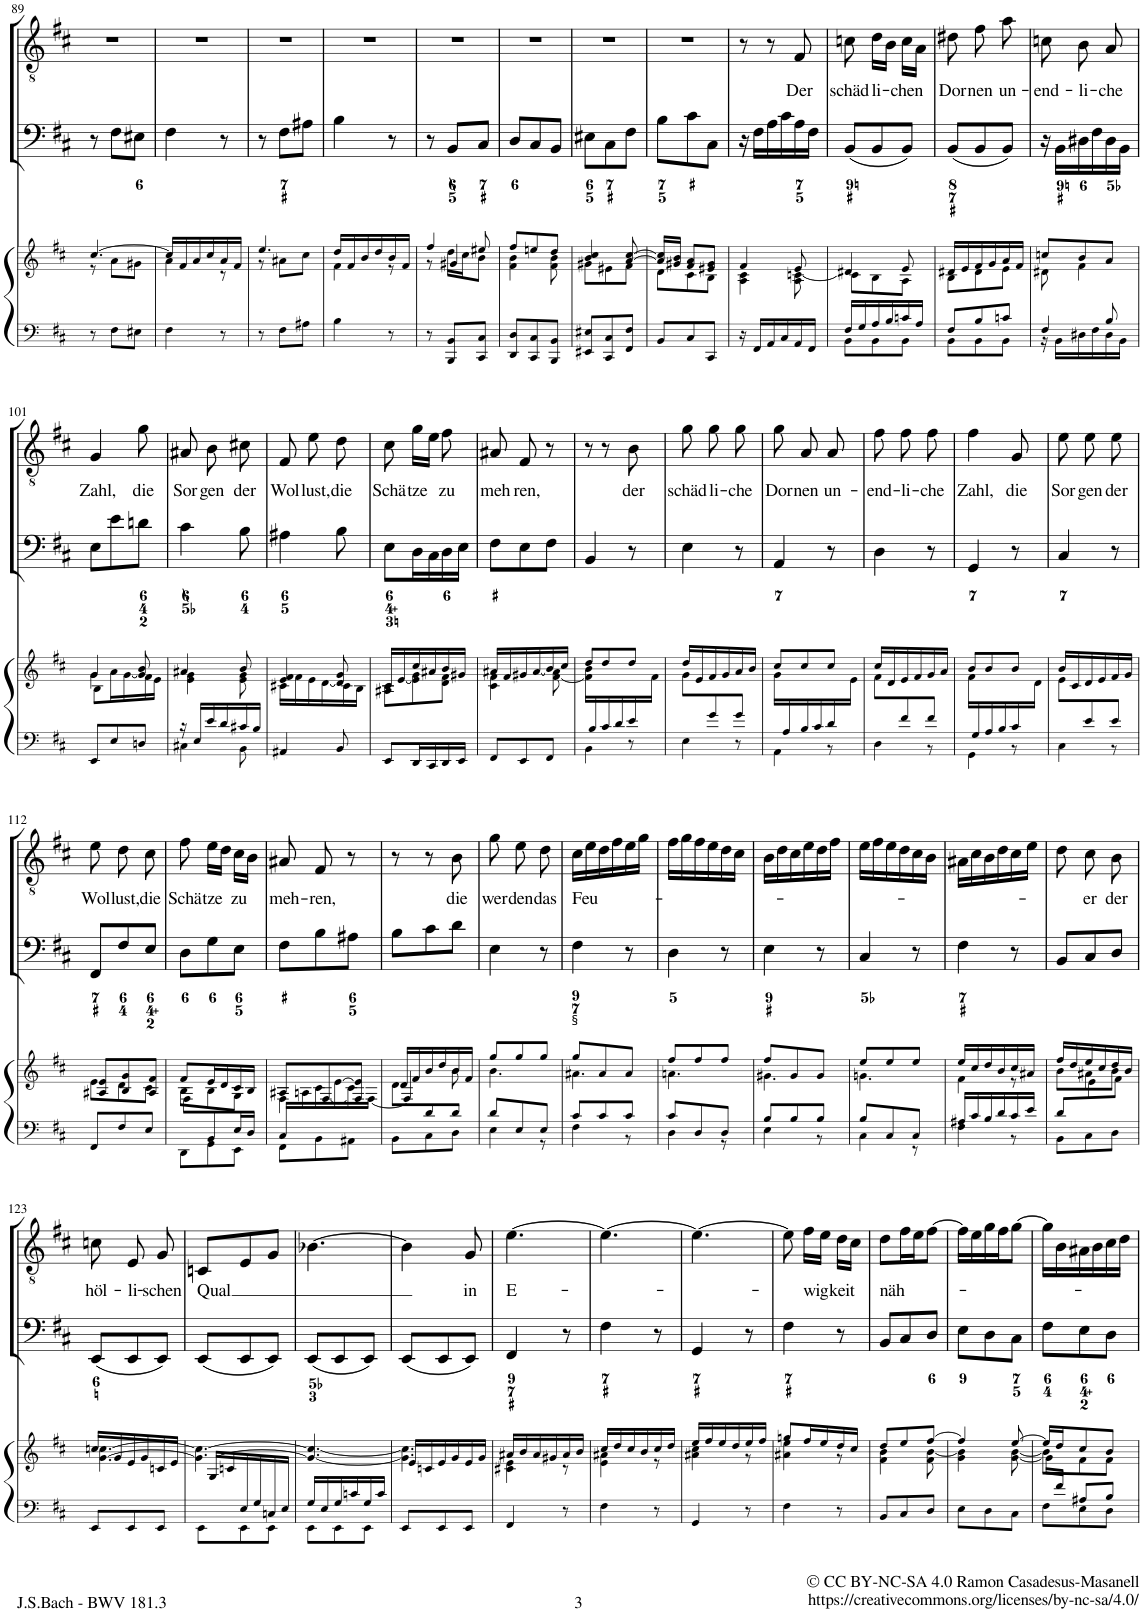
**kern	**kern	**kern	**kern	**text
*part3	*part3	*part2	*part1	*part1
*staff4	*staff3	*staff2	*staff1	*staff1
*I"Piano reduction	*	*I"Continuo	*I"Tenore	*
*I'Pno	*	*	*	*
!!LO:PB:g=z
*clefF4	*clefG2	*clefF4	*clefGv2	*
*k[f#c#]	*k[f#c#]	*k[f#c#]	*k[f#c#]	*
*M3/8	*M3/8	*M3/8	*M3/8	*
=89	=89	=89	=89	=89
*	*^	*	*	*
8r	[4.cc#/	8r	8r	4.r	.
8F#\L	.	8a\L	8F#\L	.	.
8E#X\J	.	8g#X\J	8E#X\J	.	.
=90	=90	=90	=90	=90	=90
4F#\	16cc#/LL]	4a\	4F#\	4.r	.
.	16f#/	.	.	.	.
.	16a/	.	.	.	.
.	16cc#/	.	.	.	.
8r	16a/	8r	8r	.	.
.	16f#/JJ	.	.	.	.
=91	=91	=91	=91	=91	=91
8r	4.ee/	8r	8r	4.r	.
8F#\L	.	8a#X\L	8F#\L	.	.
8A#X\J	.	8cc#\J	8A#X\J	.	.
=92	=92	=92	=92	=92	=92
4B\	16dd/LL	4f#\	4B\	4.r	.
.	16f#/	.	.	.	.
.	16b/	.	.	.	.
.	16dd/	.	.	.	.
8r	16b/	8r	8r	.	.
.	16f#/JJ	.	.	.	.
=93	=93	=93	=93	=93	=93
*	*	*^	*	*	*
8r	4ff#/	8r	8ryy	8r	4.r	.
8BBB/ 8BB/L	.	16dd\LL	4g#X/	8BB/L	.	.
.	.	16cc#\J	.	.	.	.
8CC#/ 8C#/J	8ee#X/	8b\J	.	8C#/J	.	.
*	*	*v	*v	*	*	*
=94	=94	=94	=94	=94	=94
8DD/ 8D/L	8ff#/L	4f#\ 4b\	8D/L	4.r	.
8CC#/ 8C#/	8een/	.	8C#/	.	.
8BBB/ 8BB/J	8dd/J	8f#\ 8b\	8BB/J	.	.
=95	=95	=95	=95	=95	=95
8EE#X/ 8E#X/L	4b/ 4cc#/	8g#X\L	8E#X\L	4.r	.
8CC#/ 8C#/	.	8e#X\	8C#\	.	.
8FF#/ 8F#/J	[8a/ [8cc#/	8f#\J	8F#\J	.	.
=96	=96	=96	=96	=96	=96
8BB/L	16a/] 16cc#/]LL	8d\L	8B\L	4.r	.
.	16g#X/ 16b/JJ	.	.	.	.
8C#/	8f#/ 8a/L	8c#\	8c#\	.	.
8CC#/J	8e#X/ 8g#/J	8B\J	8C#\J	.	.
=97	=97	=97	=97	=97	=97
16r	4f#/	4A\ 4c#\	16r	8r	.
16FF#/LL	.	.	16F#\LL	.	.
16AA/	.	.	16A\	8r	.
16C#/	.	.	16c#\	.	.
!	!	!	!	!	!LO:LY:b
16AA/	8e/	8A\ [8cn\	16A\	8F#/	Der
16FF#/JJ	.	.	16F#\JJ	.	.
=98	=98	=98	=98	=98	=98
*^	*	*	*	*	*
!	!	!	!	!	!	!LO:LY:b
16F#/LL	8BB\L	4d#X/	8c\L]	(8BB/L	8cn\	schäd-
16G/	.	.	.	.	.	.
!	!	!	!	!	!	!LO:LY:b
16A/	8BB\	.	8B\	8BB/	16d\LL	-li-
16B/	.	.	.	.	16B\JJ	.
!	!	!	!	!	!	!LO:LY:b
16cn/	8BB\J	8e/	8A\J	8BB/J)	16c\LL	-chen
16A/JJ	.	.	.	.	16A\JJ	.
=99	=99	=99	=99	=99	=99	=99
!	!	!	!	!	!	!LO:LY:b
8F#/L	8BB\L	16d#X/LL	8B\L	(8BB/L	8d#X\	Dor-
.	.	16e/	.	.	.	.
!	!	!	!	!	!	!LO:LY:b
8B/	8BB\	16f#/	8d#\	8BB/	8f#\	-nen
.	.	16g/	.	.	.	.
!	!	!	!	!	!	!LO:LY:b
8cn/J	8BB\J	16a/	8e\J	8BB/J)	8a\	un-
.	.	16f#/JJ	.	.	.	.
=100	=100	=100	=100	=100	=100	=100
!	!	!	!	!	!	!LO:LY:b
4F#/	16r	8ccn/L	8d#X\	16r	8cn\	-end-
.	16BB\LL	.	.	16BB\LL	.	.
!	!	!	!	!	!	!LO:LY:b
.	16D#X\	8b/	4f#\	16D#X\	8B\	-li-
.	16F#\	.	.	16F#\	.	.
!	!	!	!	!	!	!LO:LY:b
8B/	16D#\	8a/J	.	16D#\	8A/	-che
.	16BB\JJ	.	.	16BB\JJ	.	.
!!LO:LB:g=z
=101	=101	=101	=101	=101	=101	=101
*	*	*	*^	*	*	*
!	!	!	!	!	!	!	!LO:LY:b
*v	*v	*	*	*	*	*	*
8EE/L	4g/	8B\L	4g\	8E\L	4G/	Zahl,
8E/	.	16a\L	.	8e\	.	.
.	.	[16g\	.	.	.	.
!	!	!	!	!	!	!LO:LY:b
8Dn/J	8g/] 8b/	16f#\	8ryy	8dn\J	8g\	die
.	.	16e\JJ	.	.	.	.
*	*	*v	*v	*	*	*
=102	=102	=102	=102	=102	=102
*^	*	*	*	*	*
!	!	!	!	!	!	!LO:LY:b
16r	4C#X\	4a#X/	4e\ 4g\	4c#\	8A#X/	Sor-
16E/LL	.	.	.	.	.	.
!	!	!	!	!	!	!LO:LY:b
16e/	.	.	.	.	8B\	-gen
16d/	.	.	.	.	.	.
!	!	!	!	!	!	!LO:LY:b
16c#X/	8BB\	8b/	8e\ 8g\	8B\	8c#X\	der
16B/JJ	.	.	.	.	.	.
*v	*v	*	*	*	*	*
=103	=103	=103	=103	=103	=103
!	!	!	!	!	!LO:LY:b
4AA#X/	4e/ 4f#/	16c#X\LL	4A#X\	8F#/	Wol-
.	.	16f#\	.	.	.
!	!	!	!	!	!LO:LY:b
.	.	16e\	.	8e\	-lust,
.	.	[16d\	.	.	.
!	!	!	!	!	!LO:LY:b
8BB/	8d/] 8g/	16c#\	8B\	8d\	die
.	.	16B\JJ	.	.	.
=104	=104	=104	=104	=104	=104
!	!	!	!	!	!LO:LY:b
8EE/L	16c#/LL	8A#X\ 8c#\L	8E\L	8c#\	Schä-
.	[<16e/	.	.	.	.
!	!	!	!	!	!LO:LY:b
16DD/L	16cc#/	8e\] 8g\	16D\L	16g\LL	-tze
16CC#/	16a#X/	.	16C#\	16e\JJ	.
!	!	!	!	!	!LO:LY:b
16DD/	16b/	8d\ 8f#\J	16D\	8f#\	zu
16EE/JJ	16g#X/JJ	.	16E\JJ	.	.
=105	=105	=105	=105	=105	=105
!	!	!	!	!	!LO:LY:b
8FF#/L	16a#X/LL	4c#\ 4f#\	8F#\L	8A#X/	meh-
.	16f#/	.	.	.	.
!	!	!	!	!	!LO:LY:b
8EE/	16g#X/	.	8E\	8F#/	-ren,
.	[<16a#/	.	.	.	.
8FF#/J	16b/	[8f#\ 8a#\]	8F#\J	8r	.
.	16cc#/JJ	.	.	.	.
=106	=106	=106	=106	=106	=106
*^	*	*	*	*	*
16ryy	4BB\	8dd/L	16f#\] 16b\LL	4BB/	8r	.
16B/	.	.	4ryy	.	.	.
16c#/	.	8dd/	.	.	8r	.
16d/	.	.	.	.	.	.
!	!	!	!	!	!	!LO:LY:b
16e/	8r	8dd/J	.	8r	8B\	der
16ryy	.	.	16f#\JJ	.	.	.
=107	=107	=107	=107	=107	=107	=107
!	!	!	!	!	!	!LO:LY:b
8ryy	4E\	16dd/LL	8g\L	4E\	8g\	schäd-
.	.	16e/	.	.	.	.
!	!	!	!	!	!	!LO:LY:b
8g/	.	16f#/	4ryy	.	8g\	-li-
.	.	16g/	.	.	.	.
!	!	!	!	!	!	!LO:LY:b
8g/J	8r	16a/	.	8r	8g\	-che
.	.	16b/JJ	.	.	.	.
=108	=108	=108	=108	=108	=108	=108
!	!	!	!	!	!	!LO:LY:b
16ryy	4AA\	8cc#/L	16g\LL	4AA/	8g\	Dor-
16A/	.	.	4ryy	.	.	.
!	!	!	!	!	!	!LO:LY:b
16B/	.	8cc#/	.	.	8A/	-nen
16c#/	.	.	.	.	.	.
!	!	!	!	!	!	!LO:LY:b
16d/	8r	8cc#/J	.	8r	8A/	un-
16ryy	.	.	16e\JJ	.	.	.
=109	=109	=109	=109	=109	=109	=109
!	!	!	!	!	!	!LO:LY:b
8ryy	4D\	16cc#/LL	8f#\L	4D\	8f#\	-end-
.	.	16d/	.	.	.	.
!	!	!	!	!	!	!LO:LY:b
8f#/	.	16e/	4ryy	.	8f#\	-li-
.	.	16f#/	.	.	.	.
!	!	!	!	!	!	!LO:LY:b
8f#/J	8r	16g/	.	8r	8f#\	-che
.	.	16a/JJ	.	.	.	.
=110	=110	=110	=110	=110	=110	=110
!	!	!	!	!	!	!LO:LY:b
16ryy	4GG\	8b/L	16f#\LL	4GG/	4f#\	Zahl,
16G/	.	.	4ryy	.	.	.
16A/	.	8b/	.	.	.	.
16B/	.	.	.	.	.	.
!	!	!	!	!	!	!LO:LY:b
16c#/	8r	8b/J	.	8r	8G/	die
16ryy	.	.	16d\JJ	.	.	.
=111	=111	=111	=111	=111	=111	=111
!	!	!	!	!	!	!LO:LY:b
8ryy	4C#\	16b/LL	8e\L	4C#/	8e\	Sor-
.	.	16c#/	.	.	.	.
!	!	!	!	!	!	!LO:LY:b
8e/	.	16d/	4ryy	.	8e\	-gen
.	.	16e/	.	.	.	.
!	!	!	!	!	!	!LO:LY:b
8e/J	8r	16f#/	.	8r	8e\	der
.	.	16g/JJ	.	.	.	.
*v	*v	*	*	*	*	*
!!LO:LB:g=z
=112	=112	=112	=112	=112	=112
!	!	!	!	!	!LO:LY:b
8FF#/L	8A#X/ 8e/L	8e\L	8FF#/L	8e\	Wol-
!	!	!	!	!	!LO:LY:b
8F#/	8B/ 8g/	8d\	8F#/	8d\	-lust,
!	!	!	!	!	!LO:LY:b
8E/J	8A#/ 8f#/J	8c#\J	8E/J	8c#\	die
=113	=113	=113	=113	=113	=113
*^	*	*^	*	*	*
!	!	!	!	!	!	!	!LO:LY:b
8ryy	8DD\L	8f#/L	8B\L	8F#\L	8D\L	8f#\	Schä-
!	!	!	!	!	!	!	!LO:LY:b
8BB/	8GG\	16e/L	8B\	4ryy	8G\	16e\LL	-tze
.	.	16d/	.	.	.	16d\JJ	.
!	!	!	!	!	!	!	!LO:LY:b
16E/L	8EE\J	16c#/	8G\J	.	8E\J	16c#\LL	zu
16D/JJ	.	16B/JJ	.	.	.	16B\JJ	.
=114	=114	=114	=114	=114	=114	=114	=114
!	!	!	!	!	!	!	!LO:LY:b
16C#/LL	8FF#\L	8A#X/L	4F#\	16ryy	8F#\L	8A#X/	meh-
4ryy	.	.	.	16An\	.	.	.
!	!	!	!	!	!	!	!LO:LY:b
.	8BB\	[<8F#/	.	16c#\	8B\	8F#/	-ren,
.	.	.	.	[>16e\	.	.	.
.	8AA#X\J	8F#/] 8e/]J	8ryy	16c#\	8A#X\J	8r	.
16ryy	.	.	.	[16F#\JJ	.	.	.
=115	=115	=115	=115	=115	=115	=115	=115
8ryy	8BB\L	16d/LL	4F#/]	8d\L	8B\L	8r	.
.	.	16f#/	.	.	.	.	.
8d/	8C#\	16b/	.	4ryy	8c#\	8r	.
.	.	16dd/	.	.	.	.	.
!	!	!	!	!	!	!	!LO:LY:b
8d/J	8D\J	16b/	8b\	.	8d\J	8B\	die
.	.	16f#/JJ	.	.	.	.	.
*	*	*	*v	*v	*	*	*
=116	=116	=116	=116	=116	=116	=116
!	!	!	!	!	!	!LO:LY:b
8d/L	4E\	8gg/L	4.b\	4E\	8g\	wer-
!	!	!	!	!	!	!LO:LY:b
8E/	.	8gg/	.	.	8e\	-den
!	!	!	!	!	!	!LO:LY:b
8E/J	8r	8gg/J	.	8r	8d\	das
=117	=117	=117	=117	=117	=117	=117
!	!	!	!	!	!	!LO:LY:b
8c#/L	4F#\	8gg/L	4.a#X\	4F#\	16c#\LL	Feu-
.	.	.	.	.	16e\	.
8c#/	.	8a#/	.	.	16d\	.
.	.	.	.	.	16f#\	.
8c#/J	8r	8a#/J	.	8r	16e\	.
.	.	.	.	.	16g\JJ	.
=118	=118	=118	=118	=118	=118	=118
8c#/L	4D\	8ff#/L	4.an\	4D\	16f#\LL	.
.	.	.	.	.	16g\	.
8D/	.	8ff#/	.	.	16f#\	.
.	.	.	.	.	16e\	.
8D/J	8r	8ff#/J	.	8r	16d\	.
.	.	.	.	.	16c#\JJ	.
=119	=119	=119	=119	=119	=119	=119
8B/L	4E\	8ff#/L	4.g#X\	4E\	16B\LL	.
.	.	.	.	.	16d\	.
8B/	.	8g#/	.	.	16c#\	.
.	.	.	.	.	16e\	.
8B/J	8r	8g#/J	.	8r	16d\	.
.	.	.	.	.	16f#\JJ	.
=120	=120	=120	=120	=120	=120	=120
8B/L	4C#\	8ee/L	4.gn\	4C#/	16e\LL	.
.	.	.	.	.	16f#\	.
8C#/	.	8ee/	.	.	16e\	.
.	.	.	.	.	16d\	.
8C#/J	8r	8ee/J	.	8r	16c#\	.
.	.	.	.	.	16B\JJ	.
=121	=121	=121	=121	=121	=121	=121
16A#X/LL	4F#\	16ee/LL	4f#\	4F#\	16A#X\LL	.
16c#/	.	16cc#/	.	.	16c#\	.
16B/	.	16dd/	.	.	16B\	.
16d/	.	16b/	.	.	16d\	.
16c#/	8r	16cc#/	8r	8r	16c#\	.
16e/JJ	.	16a#X/JJ	.	.	16e\JJ	.
=122	=122	=122	=122	=122	=122	=122
*	*	*	*^	*	*	*
8d/L	8BB\L	16ff#/LL	8b\L	8ryy	8BB/L	8d\	.
.	.	16dd/	.	.	.	.	.
!	!	!	!	!	!	!	!LO:LY:b
4ryy	8C#\	16ee/	8a#X\	8e\	8C#/	8c#\	-er
.	.	16cc#/	.	.	.	.	.
!	!	!	!	!	!	!	!LO:LY:b
.	8D\J	16dd/	8b\J	8f#\J	8D/J	8B\	der
.	.	16b/JJ	.	.	.	.	.
*v	*v	*	*	*	*	*	*
*	*	*v	*v	*	*	*
!!LO:LB:g=z
=123	=123	=123	=123	=123	=123
!	!	!	!	!	!LO:LY:b
8EE/L	16ccn/LL	[>4.g\ [>4.cc\	(8EE/L	8cn\	höl-
.	16g/	.	.	.	.
!	!	!	!	!	!LO:LY:b
8EE/	16e/	.	8EE/	8E/	-li-
.	16g/	.	.	.	.
!	!	!	!	!	!LO:LY:b
8EE/J	16cn/	.	8EE/J)	8G/	-schen
.	16e/JJ	.	.	.	.
=124	=124	=124	=124	=124	=124
*^	*	*	*	*	*
!	!	!	!	!	!	!LO:LY:b
8ryy	8EE\L	4.g\_ 4.cc\_	16G/LL	(8EE/L	8Cn/L	Qual
.	.	.	16cn/	.	.	.
16E/	8EE\	.	4ryy	8EE/	8E/	.
16G/	.	.	.	.	.	.
16Cn/	8EE\J	.	.	8EE/J)	8G/J	.
16E/JJ	.	.	.	.	.	.
*	*	*v	*v	*	*	*
=125	=125	=125	=125	=125	=125
16G/LL	8EE\L	4.g/_ 4.cc/_	(8EE/L	[4.B-X\	.
16E/	.	.	.	.	.
16G/	8EE\	.	8EE/	.	.
16cn/	.	.	.	.	.
16G/	8EE\J	.	8EE/J)	.	.
16c/JJ	.	.	.	.	.
*v	*v	*	*	*	*
=126	=126	=126	=126	=126
*	*^	*	*	*
8EE/L	16e/LL	4.g\] 4.cc\]	(8EE/L	4B-\]	.
.	16cn/	.	.	.	.
8EE/	16e/	.	8EE/	.	.
.	16g/	.	.	.	.
!	!	!	!	!	!LO:LY:b
8EE/J	16e/	.	8EE/J)	8G/	in
.	16g/JJ	.	.	.	.
=127	=127	=127	=127	=127	=127
!	!	!	!	!	!LO:LY:b
4FF#/	16a#X/LL	4c#X\ 4e\	4FF#/	[4.e\	E-
.	16b/	.	.	.	.
.	16a#/	.	.	.	.
.	16g#X/	.	.	.	.
8r	16a#/	8r	8r	.	.
.	16b/JJ	.	.	.	.
=128	=128	=128	=128	=128	=128
4F#\	16cc#/LL	4e\ 4a#X\	4F#\	4.e\_	.
.	16dd/	.	.	.	.
.	16cc#/	.	.	.	.
.	16b/	.	.	.	.
8r	16cc#/	8r	8r	.	.
.	16dd/JJ	.	.	.	.
=129	=129	=129	=129	=129	=129
4GG/	16ee/LL	4a#X\ 4cc#\	4GG/	4.e\_	.
.	16ff#/	.	.	.	.
.	16ee/	.	.	.	.
.	16dd/	.	.	.	.
8r	16ee/	8r	8r	.	.
.	16ff#/JJ	.	.	.	.
=130	=130	=130	=130	=130	=130
4F#\	8ggn/L	4a#X\ 4ee\	4F#\	8e\]	.
!	!	!	!	!	!LO:LY:b
.	16ff#/L	.	.	16f#\LL	-wig-
.	16ee/	.	.	16e\JJ	.
!	!	!	!	!	!LO:LY:b
8r	16dd/	8r	8r	16d\LL	-keit
.	16cc#/JJ	.	.	16c#\JJ	.
=131	=131	=131	=131	=131	=131
!	!	!	!	!	!LO:LY:b
8BB/L	8dd/L	4f#\ 4b\	8BB/L	8d\L	näh-
8C#/	8ee/	.	8C#/	16f#\L	.
.	.	.	.	16e\J	.
8D/J	[8ff#/J	8f#\ [8b\	8D/J	[8f#\J	.
=132	=132	=132	=132	=132	=132
8E\L	4ff#/]	4g\ 4b\]	8E\L	16f#\LL]	.
.	.	.	.	16e\	.
8D\	.	.	8D\	16g\	.
.	.	.	.	16f#\J	.
8C#\J	[8ee/	[8g\ [8b\	8C#\J	[8g\J	.
=133	=133	=133	=133	=133	=133
*^	*	*^	*	*	*
16ryy	8F#\L	16ee/LL]	8b\L]	16g\LL]	8F#\L	16g\LL]	.
16f#/JJ	.	16dd/J	.	4ryy	.	16B\	.
8A#X/L	8E\	8cc#/	8f#\	.	8E\	16A#X\	.
.	.	.	.	.	.	16B\	.
8B/J	8D\J	8b/J	8f#\J	.	8D\J	16c#\	.
.	.	.	.	16ryy	.	16d\JJ	.
*v	*v	*	*	*	*	*	*
*	*v	*v	*v	*	*	*
=	=	=	=	=
*-	*-	*-	*-	*-
